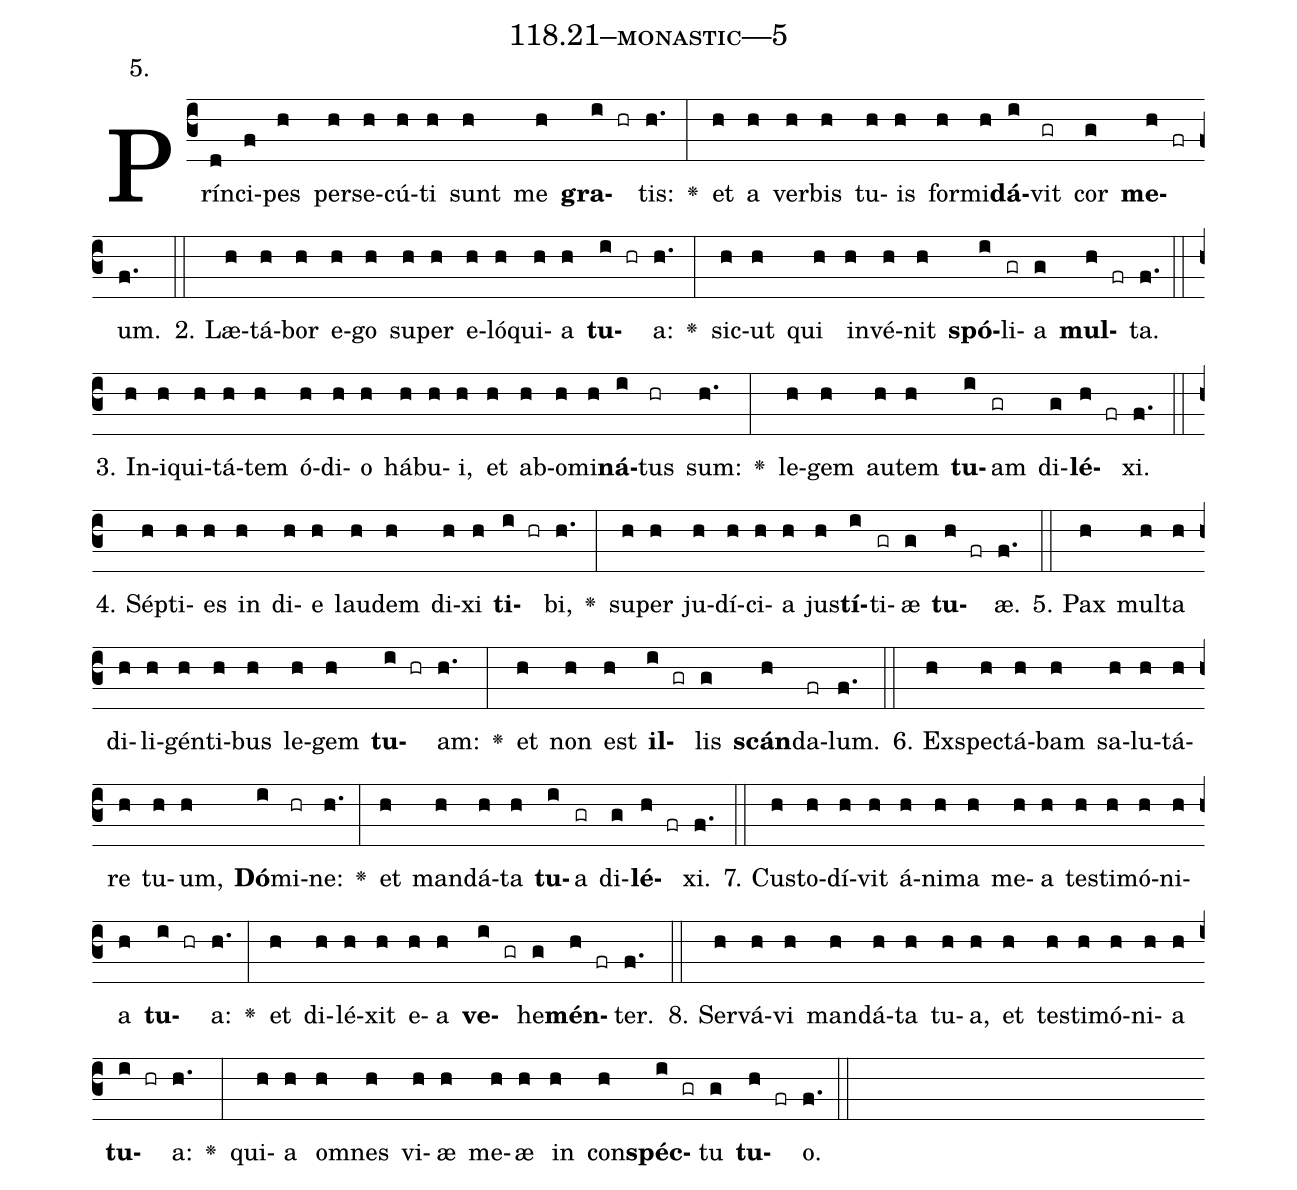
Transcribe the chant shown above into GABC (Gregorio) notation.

name: 118.21--monastic---5;
annotation: 5.;
%%
(c3)Prín(d)ci(f)pes(h) per(h)se(h)cú(h)ti(h) sunt(h) me(h) <b>gra</b>(i hr)tis:(h.) <v>\greheightstar</v>(:) et(h) a(h) ver(h)bis(h) tu(h)is(h) for(h)mi(h)<b>dá</b>(i)vit(gr) cor(g) <b>me</b>(h fr)um.(f.) (::)
2. Læ(h)tá(h)bor(h) e(h)go(h) su(h)per(h) e(h)ló(h)qui(h)a(h) <b>tu</b>(i hr)a:(h.) <v>\greheightstar</v>(:) sic(h)ut(h) qui(h) in(h)vé(h)nit(h) <b>spó</b>(i)li(gr)a(g) <b>mul</b>(h fr)ta.(f.) (::)
3. In(h)i(h)qui(h)tá(h)tem(h) ó(h)di(h)o(h) há(h)bu(h)i,(h) et(h) ab(h)o(h)mi(h)<b>ná</b>(i)tus(hr) sum:(h.) <v>\greheightstar</v>(:) le(h)gem(h) au(h)tem(h) <b>tu</b>(i)am(gr) di(g)<b>lé</b>(h fr)xi.(f.) (::)
4. Sép(h)ti(h)es(h) in(h) di(h)e(h) lau(h)dem(h) di(h)xi(h) <b>ti</b>(i hr)bi,(h.) <v>\greheightstar</v>(:) su(h)per(h) ju(h)dí(h)ci(h)a(h) jus(h)<b>tí</b>(i)ti(gr)æ(g) <b>tu</b>(h fr)æ.(f.) (::)
5. Pax(h) mul(h)ta(h) di(h)li(h)gén(h)ti(h)bus(h) le(h)gem(h) <b>tu</b>(i hr)am:(h.) <v>\greheightstar</v>(:) et(h) non(h) est(h) <b>il</b>(i gr)lis(g) <b>scán</b>(h)da(fr)lum.(f.) (::)
6. Ex(h)spec(h)tá(h)bam(h) sa(h)lu(h)tá(h)re(h) tu(h)um,(h) <b>Dó</b>(i)mi(hr)ne:(h.) <v>\greheightstar</v>(:) et(h) man(h)dá(h)ta(h) <b>tu</b>(i)a(gr) di(g)<b>lé</b>(h fr)xi.(f.) (::)
7. Cus(h)to(h)dí(h)vit(h) á(h)ni(h)ma(h) me(h)a(h) tes(h)ti(h)mó(h)ni(h)a(h) <b>tu</b>(i hr)a:(h.) <v>\greheightstar</v>(:) et(h) di(h)lé(h)xit(h) e(h)a(h) <b>ve</b>(i gr)he(g)<b>mén</b>(h fr)ter.(f.) (::)
8. Ser(h)vá(h)vi(h) man(h)dá(h)ta(h) tu(h)a,(h) et(h) tes(h)ti(h)mó(h)ni(h)a(h) <b>tu</b>(i hr)a:(h.) <v>\greheightstar</v>(:) qui(h)a(h) om(h)nes(h) vi(h)æ(h) me(h)æ(h) in(h) con(h)<b>spéc</b>(i gr)tu(g) <b>tu</b>(h fr)o.(f.) (::)
